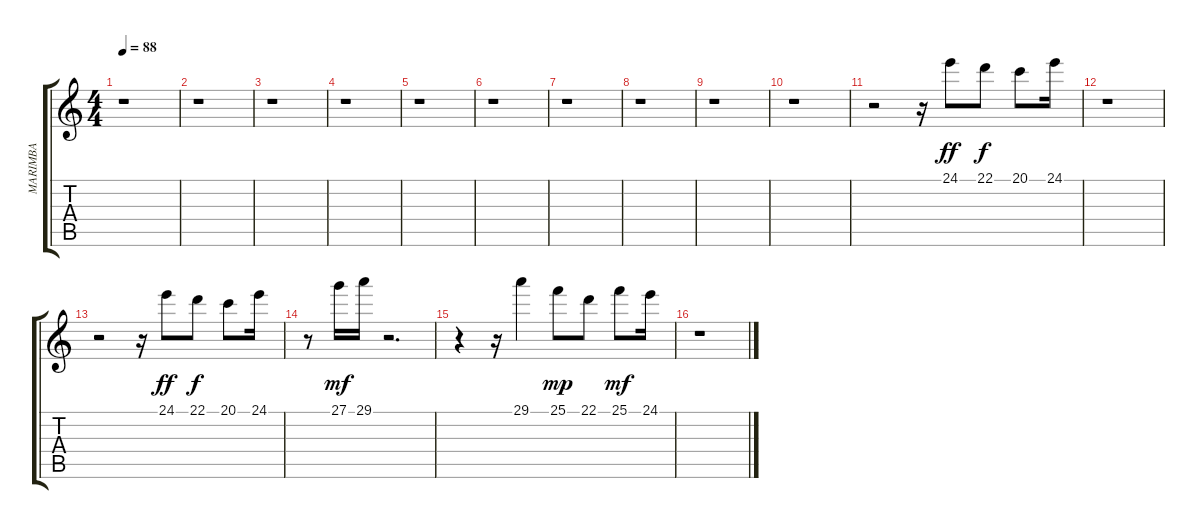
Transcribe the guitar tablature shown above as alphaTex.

\track ("MARIMBA" "MARIMBA") {instrument marimba}
\staff {score tabs}
\tuning (E4 B3 G3 D3 A2 E2) {hide}
\ts (4 4)
\tempo 88
\clef g2
\ks c
r.1{dy f} |
r.1 |
r.1 |
r.1 |
r.1 |
r.1 |
r.1 |
r.1 |
r.1 |
r.1 |
r.2 r.16 24.1.8{dy ff volume 16} 22.1.8{dy f} 20.1.8 24.1.16 |
r.1 |
r.2 r.16 24.1.8{dy ff volume 16} 22.1.8{dy f} 20.1.8 24.1.16 |
r.8 27.1.16{dy mf volume 16} 29.1.16 r.2{d} |
r.4 r.16 29.1.4{volume 16} 25.1.8{dy mp} 22.1.8 25.1.8{dy mf} 24.1.16 |
r.1
